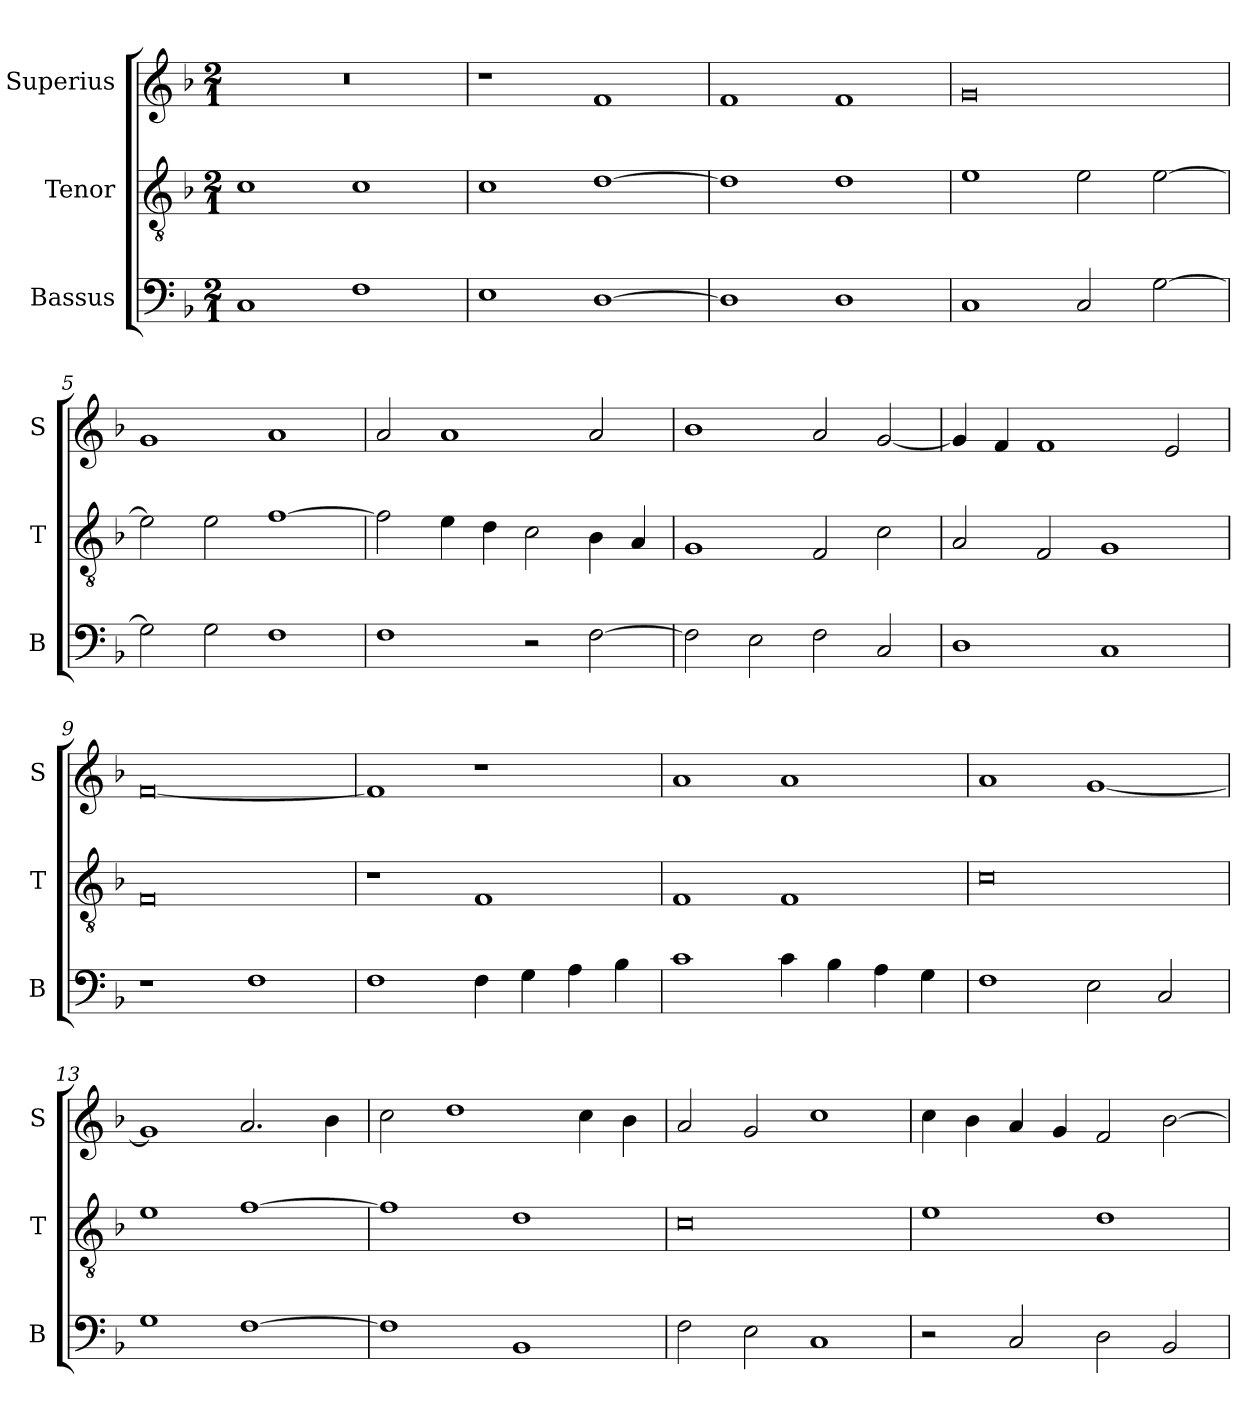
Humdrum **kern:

**kern	**kern	**kern
*part3	*part2	*part1
*staff3	*staff2	*staff1
*I"Bassus	*I"Tenor	*I"Superius
*I'B	*I'T	*I'S
*clefF4	*clefGv2	*clefG2
*k[b-]	*k[b-]	*k[b-]
*M2/1	*M2/1	*M2/1
=1	=1	=1
1C	1c	0r
1F	1c	.
=2	=2	=2
1E	1c	1r
[1D	[1d	1f
=3	=3	=3
1D]	1d]	1f
1D	1d	1f
=4	=4	=4
1C	1e	0g
2C/	2e\	.
[2G\	[2e\	.
=5	=5	=5
2G\]	2e\]	1g
2G\	2e\	.
1F	[1f	1a
=6	=6	=6
1F	2f\]	2a/
.	4e\	1a
.	4d\	.
2r	2c\	.
[2F\	4B-\	2a/
.	4A/	.
=7	=7	=7
2F\]	1G	1b-
2E\	.	.
2F\	2F/	2a/
2C/	2c\	[2g/
=8	=8	=8
1D	2A/	4g/]
.	.	4f/
.	2F/	1f
1C	1G	.
.	.	2e/
=9	=9	=9
1r	0F	[0f
1F	.	.
=10	=10	=10
1F	1r	1f]
4F\	1F	1r
4G\	.	.
4A\	.	.
4B-\	.	.
=11	=11	=11
1c	1F	1a
4c\	1F	1a
4B-\	.	.
4A\	.	.
4G\	.	.
=12	=12	=12
1F	0c	1a
2E\	.	[1g
2C/	.	.
=13	=13	=13
1G	1e	1g]
[1F	[1f	2.a/
.	.	4b-\
=14	=14	=14
1F]	1f]	2cc\
.	.	1dd
1BB-	1d	.
.	.	4cc\
.	.	4b-\
=15	=15	=15
2F\	0c	2a/
2E\	.	2g/
1C	.	1cc
=16	=16	=16
2r	1e	4cc\
.	.	4b-\
2C/	.	4a/
.	.	4g/
2D\	1d	2f/
2BB-/	.	[2b-\
=	=	=
*-	*-	*-
